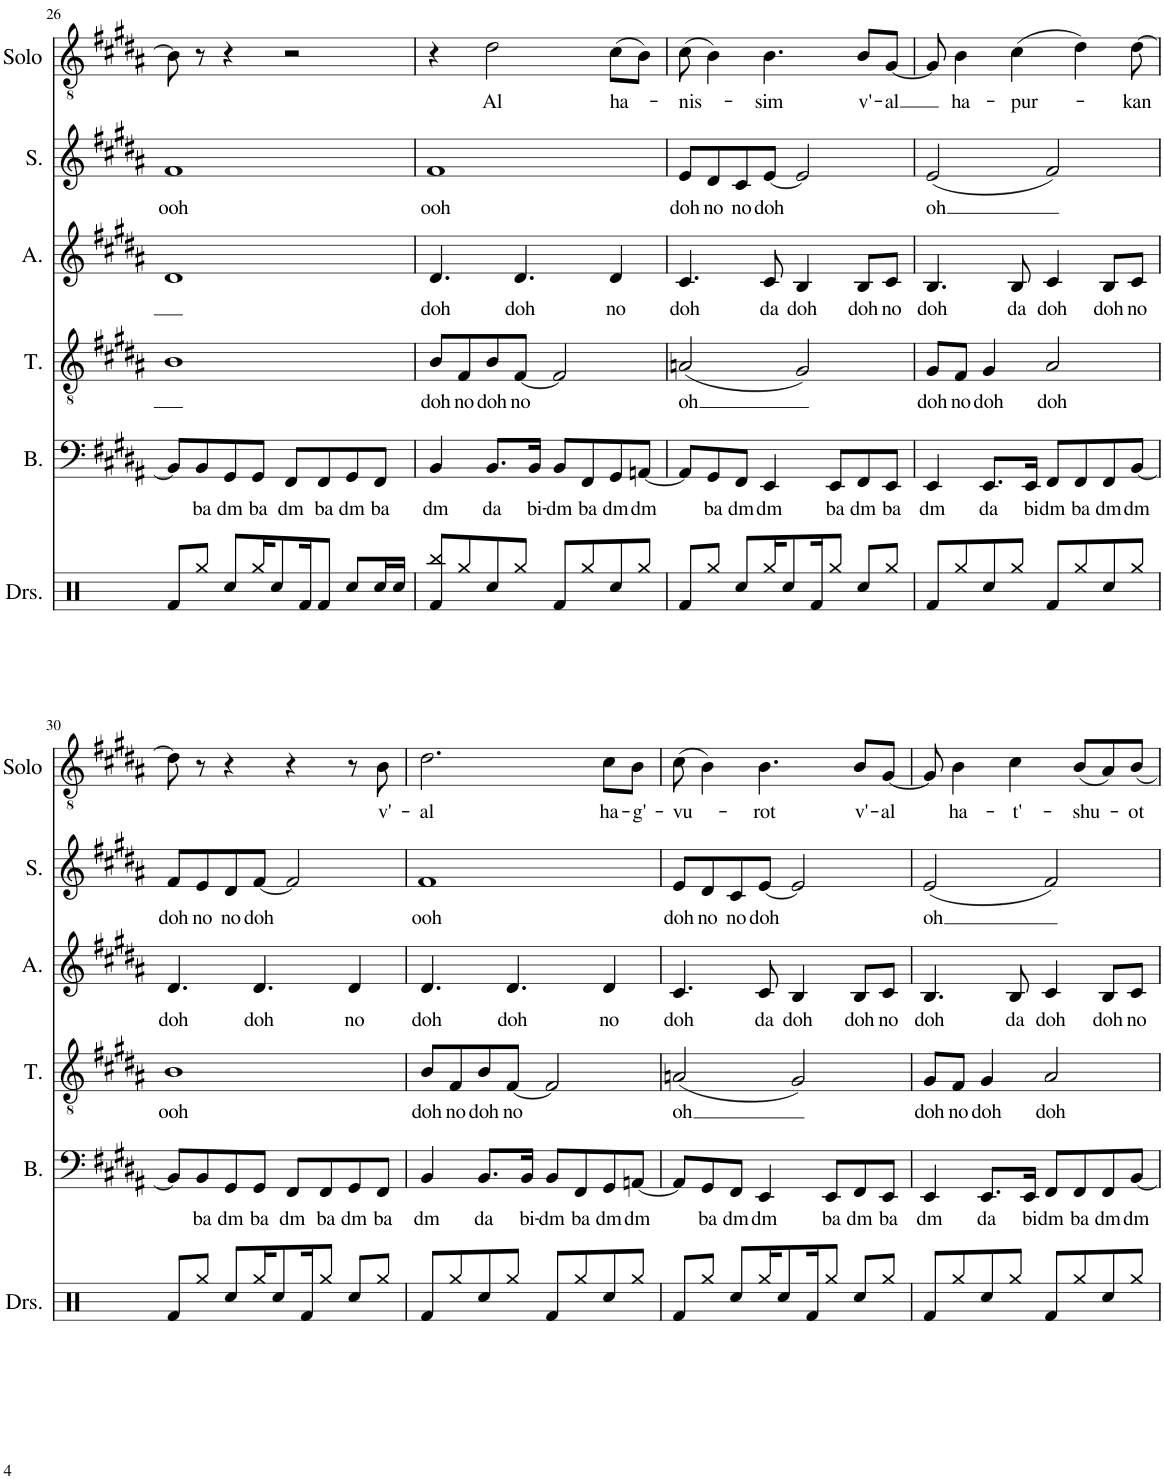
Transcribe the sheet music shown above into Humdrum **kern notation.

**kern	**text	**kern	**text	**kern	**text	**kern	**text	**kern	**text
*part5	*part5	*part4	*part4	*part3	*part3	*part2	*part2	*part1	*part1
*staff5	*staff5	*staff4	*staff4	*staff3	*staff3	*staff2	*staff2	*staff1	*staff1
*I"Bass	*	*I"Tenor	*	*I"Alto	*	*I"Soprano	*	*I"Solo	*
*I'B.	*	*I'T.	*	*I'A.	*	*I'S.	*	*I'Solo	*
!!LO:PB:g=z
*clefF4	*	*clefGv2	*	*clefG2	*	*clefG2	*	*clefGv2	*
*k[f#c#g#d#a#]	*	*k[f#c#g#d#a#]	*	*k[f#c#g#d#a#]	*	*k[f#c#g#d#a#]	*	*k[f#c#g#d#a#]	*
*M4/4	*	*M4/4	*	*M4/4	*	*M4/4	*	*M4/4	*
=26	=26	=26	=26	=26	=26	=26	=26	=26	=26
!	!	!	!	!	!	!	!LO:LY:b	!	!
8BB/L]	.	1B	.	1d#	.	1f#	ooh	8B\]	.
!	!LO:LY:b	!	!	!	!	!	!	!	!
8BB/	ba	.	.	.	.	.	.	8r	.
!	!LO:LY:b	!	!	!	!	!	!	!	!
8GG#/	dm	.	.	.	.	.	.	4r	.
!	!LO:LY:b	!	!	!	!	!	!	!	!
8GG#/J	ba	.	.	.	.	.	.	.	.
!	!LO:LY:b	!	!	!	!	!	!	!	!
8FF#/L	dm	.	.	.	.	.	.	2r	.
!	!LO:LY:b	!	!	!	!	!	!	!	!
8FF#/	ba	.	.	.	.	.	.	.	.
!	!LO:LY:b	!	!	!	!	!	!	!	!
8GG#/	dm	.	.	.	.	.	.	.	.
!	!LO:LY:b	!	!	!	!	!	!	!	!
8FF#/J	ba	.	.	.	.	.	.	.	.
=27	=27	=27	=27	=27	=27	=27	=27	=27	=27
!	!LO:LY:b	!	!LO:LY:b	!	!LO:LY:b	!	!LO:LY:b	!	!
4BB/	dm	8B/L	doh	4.d#/	doh	1f#	ooh	4r	.
!	!	!	!LO:LY:b	!	!	!	!	!	!
.	.	8F#/	no	.	.	.	.	.	.
!	!LO:LY:b	!	!LO:LY:b	!	!	!	!	!	!LO:LY:b
8.BB/L	da	8B/	doh	.	.	.	.	2d#\	Al
!	!	!	!LO:LY:b	!	!LO:LY:b	!	!	!	!
.	.	[8F#/J	no	4.d#/	doh	.	.	.	.
!	!LO:LY:b	!	!	!	!	!	!	!	!
16BB/Jk	bi-	.	.	.	.	.	.	.	.
!	!LO:LY:b	!	!	!	!	!	!	!	!
8BB/L	-dm	2F#/]	.	.	.	.	.	.	.
!	!LO:LY:b	!	!	!	!	!	!	!	!
8FF#/	ba	.	.	.	.	.	.	.	.
!	!LO:LY:b	!	!	!	!LO:LY:b	!	!	!	!LO:LY:b
8GG#/	dm	.	.	4d#/	no	.	.	(8c#\L	ha-
!	!LO:LY:b	!	!	!	!	!	!	!	!
[8AAn/J	dm	.	.	.	.	.	.	8B\J)	.
=28	=28	=28	=28	=28	=28	=28	=28	=28	=28
!	!	!	!LO:LY:b	!	!LO:LY:b	!	!LO:LY:b	!	!LO:LY:b
8AA/L]	.	(2An/	oh	4.c#/	doh	8e/L	doh	(8c#\	-nis-
!	!LO:LY:b	!	!	!	!	!	!LO:LY:b	!	!
8GG#/	ba	.	.	.	.	8d#/	no	4B\)	.
!	!LO:LY:b	!	!	!	!	!	!LO:LY:b	!	!
8FF#/J	dm	.	.	.	.	8c#/	no	.	.
!	!LO:LY:b	!	!	!	!LO:LY:b	!	!LO:LY:b	!	!LO:LY:b
4EE/	dm	.	.	8c#/	da	[8e/J	doh	4.B\	-sim
!	!	!	!	!	!LO:LY:b	!	!	!	!
.	.	2G#/)	.	4B/	doh	2e/]	.	.	.
!	!LO:LY:b	!	!	!	!	!	!	!	!
8EE/L	ba	.	.	.	.	.	.	.	.
!	!LO:LY:b	!	!	!	!LO:LY:b	!	!	!	!LO:LY:b
8FF#/	dm	.	.	8B/L	doh	.	.	8B/L	v'-
!	!LO:LY:b	!	!	!	!LO:LY:b	!	!	!	!LO:LY:b
8EE/J	ba	.	.	8c#/J	no	.	.	[8G#/J	-al
=29	=29	=29	=29	=29	=29	=29	=29	=29	=29
!	!LO:LY:b	!	!LO:LY:b	!	!LO:LY:b	!	!LO:LY:b	!	!
4EE/	dm	8G#/L	doh	4.B/	doh	(2e/	oh	8G#/]	.
!	!	!	!LO:LY:b	!	!	!	!	!	!LO:LY:b
.	.	8F#/J	no	.	.	.	.	4B\	ha-
!	!LO:LY:b	!	!LO:LY:b	!	!	!	!	!	!
8.EE/L	da	4G#/	doh	.	.	.	.	.	.
!	!	!	!	!	!LO:LY:b	!	!	!	!LO:LY:b
.	.	.	.	8B/	da	.	.	(4c#\	-pur-
!	!LO:LY:b	!	!	!	!	!	!	!	!
16EE/Jk	bi	.	.	.	.	.	.	.	.
!	!LO:LY:b	!	!LO:LY:b	!	!LO:LY:b	!	!	!	!
8FF#/L	dm	2A#/	doh	4c#/	doh	2f#/)	.	.	.
!	!LO:LY:b	!	!	!	!	!	!	!	!
8FF#/	ba	.	.	.	.	.	.	4d#\)	.
!	!LO:LY:b	!	!	!	!LO:LY:b	!	!	!	!
8FF#/	dm	.	.	8B/L	doh	.	.	.	.
!	!LO:LY:b	!	!	!	!LO:LY:b	!	!	!	!LO:LY:b
[8BB/J	dm	.	.	8c#/J	no	.	.	[8d#\	-kan
!!LO:LB:g=z
=30	=30	=30	=30	=30	=30	=30	=30	=30	=30
!	!	!	!LO:LY:b	!	!LO:LY:b	!	!LO:LY:b	!	!
8BB/L]	.	1B	ooh	4.d#/	doh	8f#/L	doh	8d#\]	.
!	!LO:LY:b	!	!	!	!	!	!LO:LY:b	!	!
8BB/	ba	.	.	.	.	8e/	no	8r	.
!	!LO:LY:b	!	!	!	!	!	!LO:LY:b	!	!
8GG#/	dm	.	.	.	.	8d#/	no	4r	.
!	!LO:LY:b	!	!	!	!LO:LY:b	!	!LO:LY:b	!	!
8GG#/J	ba	.	.	4.d#/	doh	[8f#/J	doh	.	.
!	!LO:LY:b	!	!	!	!	!	!	!	!
8FF#/L	dm	.	.	.	.	2f#/]	.	4r	.
!	!LO:LY:b	!	!	!	!	!	!	!	!
8FF#/	ba	.	.	.	.	.	.	.	.
!	!LO:LY:b	!	!	!	!LO:LY:b	!	!	!	!
8GG#/	dm	.	.	4d#/	no	.	.	8r	.
!	!LO:LY:b	!	!	!	!	!	!	!	!LO:LY:b
8FF#/J	ba	.	.	.	.	.	.	8B\	v'-
=31	=31	=31	=31	=31	=31	=31	=31	=31	=31
!	!LO:LY:b	!	!LO:LY:b	!	!LO:LY:b	!	!LO:LY:b	!	!LO:LY:b
4BB/	dm	8B/L	doh	4.d#/	doh	1f#	ooh	2.d#\	-al
!	!	!	!LO:LY:b	!	!	!	!	!	!
.	.	8F#/	no	.	.	.	.	.	.
!	!LO:LY:b	!	!LO:LY:b	!	!	!	!	!	!
8.BB/L	da	8B/	doh	.	.	.	.	.	.
!	!	!	!LO:LY:b	!	!LO:LY:b	!	!	!	!
.	.	[8F#/J	no	4.d#/	doh	.	.	.	.
!	!LO:LY:b	!	!	!	!	!	!	!	!
16BB/Jk	bi-	.	.	.	.	.	.	.	.
!	!LO:LY:b	!	!	!	!	!	!	!	!
8BB/L	-dm	2F#/]	.	.	.	.	.	.	.
!	!LO:LY:b	!	!	!	!	!	!	!	!
8FF#/	ba	.	.	.	.	.	.	.	.
!	!LO:LY:b	!	!	!	!LO:LY:b	!	!	!	!LO:LY:b
8GG#/	dm	.	.	4d#/	no	.	.	8c#\L	ha-
!	!LO:LY:b	!	!	!	!	!	!	!	!LO:LY:b
[8AAn/J	dm	.	.	.	.	.	.	8B\J	-g'-
=32	=32	=32	=32	=32	=32	=32	=32	=32	=32
!	!	!	!LO:LY:b	!	!LO:LY:b	!	!LO:LY:b	!	!LO:LY:b
8AA/L]	.	(2An/	oh	4.c#/	doh	8e/L	doh	(8c#\	-vu-
!	!LO:LY:b	!	!	!	!	!	!LO:LY:b	!	!
8GG#/	ba	.	.	.	.	8d#/	no	4B\)	.
!	!LO:LY:b	!	!	!	!	!	!LO:LY:b	!	!
8FF#/J	dm	.	.	.	.	8c#/	no	.	.
!	!LO:LY:b	!	!	!	!LO:LY:b	!	!LO:LY:b	!	!LO:LY:b
4EE/	dm	.	.	8c#/	da	[8e/J	doh	4.B\	-rot
!	!	!	!	!	!LO:LY:b	!	!	!	!
.	.	2G#/)	.	4B/	doh	2e/]	.	.	.
!	!LO:LY:b	!	!	!	!	!	!	!	!
8EE/L	ba	.	.	.	.	.	.	.	.
!	!LO:LY:b	!	!	!	!LO:LY:b	!	!	!	!LO:LY:b
8FF#/	dm	.	.	8B/L	doh	.	.	8B/L	v'-
!	!LO:LY:b	!	!	!	!LO:LY:b	!	!	!	!LO:LY:b
8EE/J	ba	.	.	8c#/J	no	.	.	[8G#/J	-al
=33	=33	=33	=33	=33	=33	=33	=33	=33	=33
!	!LO:LY:b	!	!LO:LY:b	!	!LO:LY:b	!	!LO:LY:b	!	!
4EE/	dm	8G#/L	doh	4.B/	doh	(2e/	oh	8G#/]	.
!	!	!	!LO:LY:b	!	!	!	!	!	!LO:LY:b
.	.	8F#/J	no	.	.	.	.	4B\	ha-
!	!LO:LY:b	!	!LO:LY:b	!	!	!	!	!	!
8.EE/L	da	4G#/	doh	.	.	.	.	.	.
!	!	!	!	!	!LO:LY:b	!	!	!	!LO:LY:b
.	.	.	.	8B/	da	.	.	4c#\	-t'-
!	!LO:LY:b	!	!	!	!	!	!	!	!
16EE/Jk	bi	.	.	.	.	.	.	.	.
!	!LO:LY:b	!	!LO:LY:b	!	!LO:LY:b	!	!	!	!
8FF#/L	dm	2A#/	doh	4c#/	doh	2f#/)	.	.	.
!	!LO:LY:b	!	!	!	!	!	!	!	!LO:LY:b
8FF#/	ba	.	.	.	.	.	.	(8B/L	-shu-
!	!LO:LY:b	!	!	!	!LO:LY:b	!	!	!	!
8FF#/	dm	.	.	8B/L	doh	.	.	8A#/)	.
!	!LO:LY:b	!	!	!	!LO:LY:b	!	!	!	!LO:LY:b
[8BB/J	dm	.	.	8c#/J	no	.	.	8B/J	-ot
=	=	=	=	=	=	=	=	=	=
*-	*-	*-	*-	*-	*-	*-	*-	*-	*-
